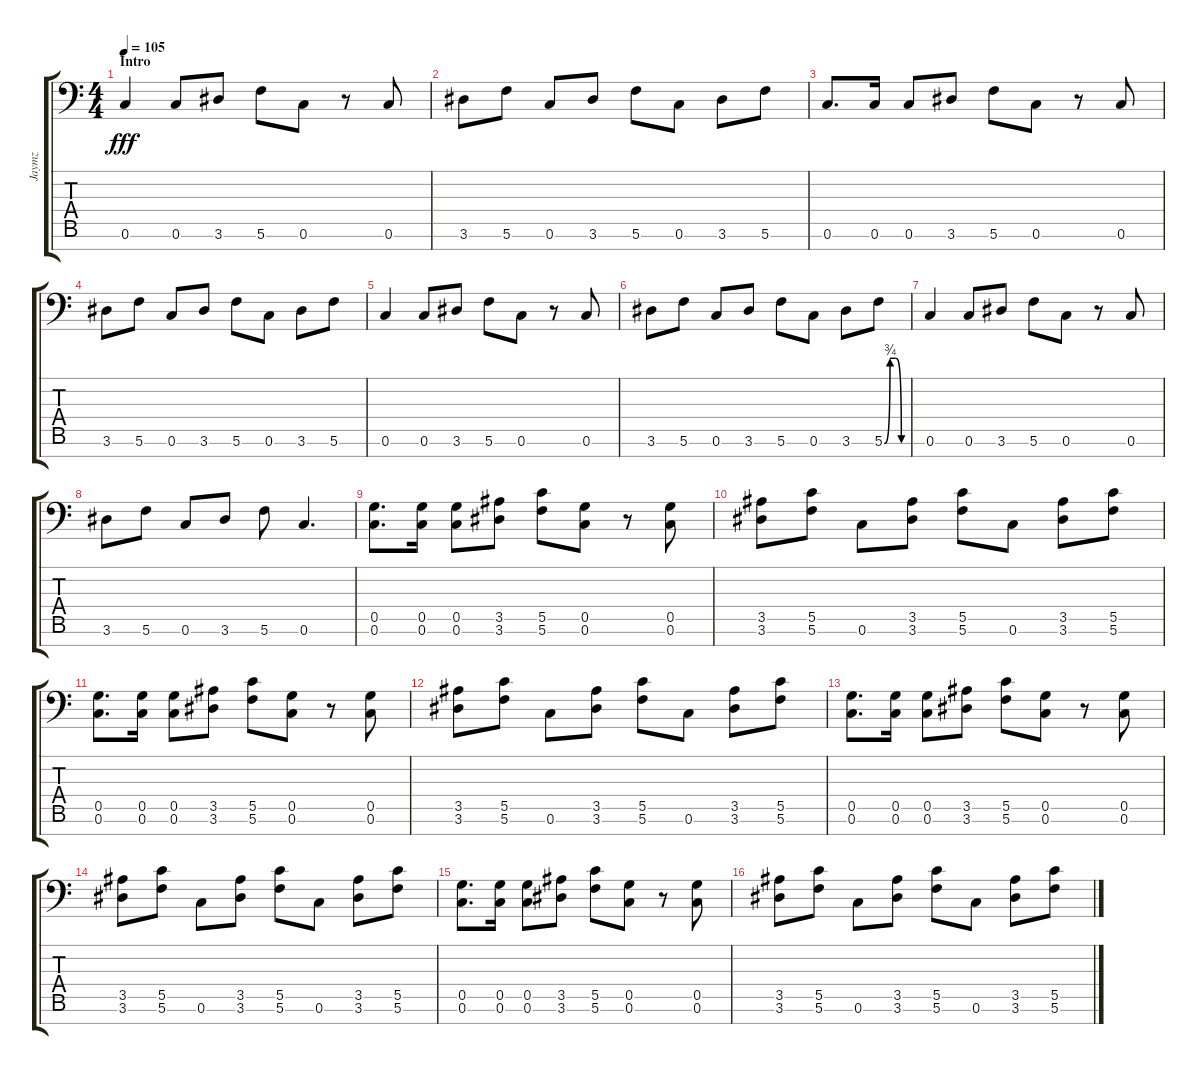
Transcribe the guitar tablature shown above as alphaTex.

\track ("Jaymz" "Jaymz") {instrument overdrivenguitar}
\staff {score tabs}
\tuning (D4 A3 F3 C3 G2 C2 G1) {hide}
\ts (4 4)
\section ("" "Intro")
\tempo 105
\clef f4
\ks c
0.6.4{dy fff volume 7 instrument overdrivenguitar} 0.6.8 3.6.8 5.6.8 0.6.8 r.8 0.6.8 |
3.6.8 5.6.8 0.6.8 3.6.8 5.6.8 0.6.8 3.6.8 5.6.8 |
0.6.8{d} 0.6.16 0.6.8 3.6.8 5.6.8 0.6.8 r.8 0.6.8 |
3.6.8 5.6.8 0.6.8 3.6.8 5.6.8 0.6.8 3.6.8 5.6.8 |
0.6.4 0.6.8 3.6.8 5.6.8 0.6.8 r.8 0.6.8 |
3.6.8 5.6.8 0.6.8 3.6.8 5.6.8 0.6.8 3.6.8 5.6{be (custom 0 0 15 3 30 3 45 0 60 0)}.8 |
0.6.4 0.6.8 3.6.8 5.6.8 0.6.8 r.8 0.6.8 |
3.6.8 5.6.8 0.6.8 3.6.8 5.6.8 0.6.4{d} |
(0.5 0.6).8{d volume 16} (0.5 0.6).16 (0.5 0.6).8 (3.5 3.6).8 (5.5 5.6).8 (0.5 0.6).8 r.8 (0.5 0.6).8 |
(3.5 3.6).8 (5.5 5.6).8 0.6.8 (3.5 3.6).8 (5.5 5.6).8 0.6.8 (3.5 3.6).8 (5.5 5.6).8 |
(0.5 0.6).8{d} (0.5 0.6).16 (0.5 0.6).8 (3.5 3.6).8 (5.5 5.6).8 (0.5 0.6).8 r.8 (0.5 0.6).8 |
(3.5 3.6).8 (5.5 5.6).8 0.6.8 (3.5 3.6).8 (5.5 5.6).8 0.6.8 (3.5 3.6).8 (5.5 5.6).8 |
(0.5 0.6).8{d} (0.5 0.6).16 (0.5 0.6).8 (3.5 3.6).8 (5.5 5.6).8 (0.5 0.6).8 r.8 (0.5 0.6).8 |
(3.5 3.6).8 (5.5 5.6).8 0.6.8 (3.5 3.6).8 (5.5 5.6).8 0.6.8 (3.5 3.6).8 (5.5 5.6).8 |
(0.5 0.6).8{d} (0.5 0.6).16 (0.5 0.6).8 (3.5 3.6).8 (5.5 5.6).8 (0.5 0.6).8 r.8 (0.5 0.6).8 |
(3.5 3.6).8 (5.5 5.6).8 0.6.8 (3.5 3.6).8 (5.5 5.6).8 0.6.8 (3.5 3.6).8 (5.5 5.6).8
